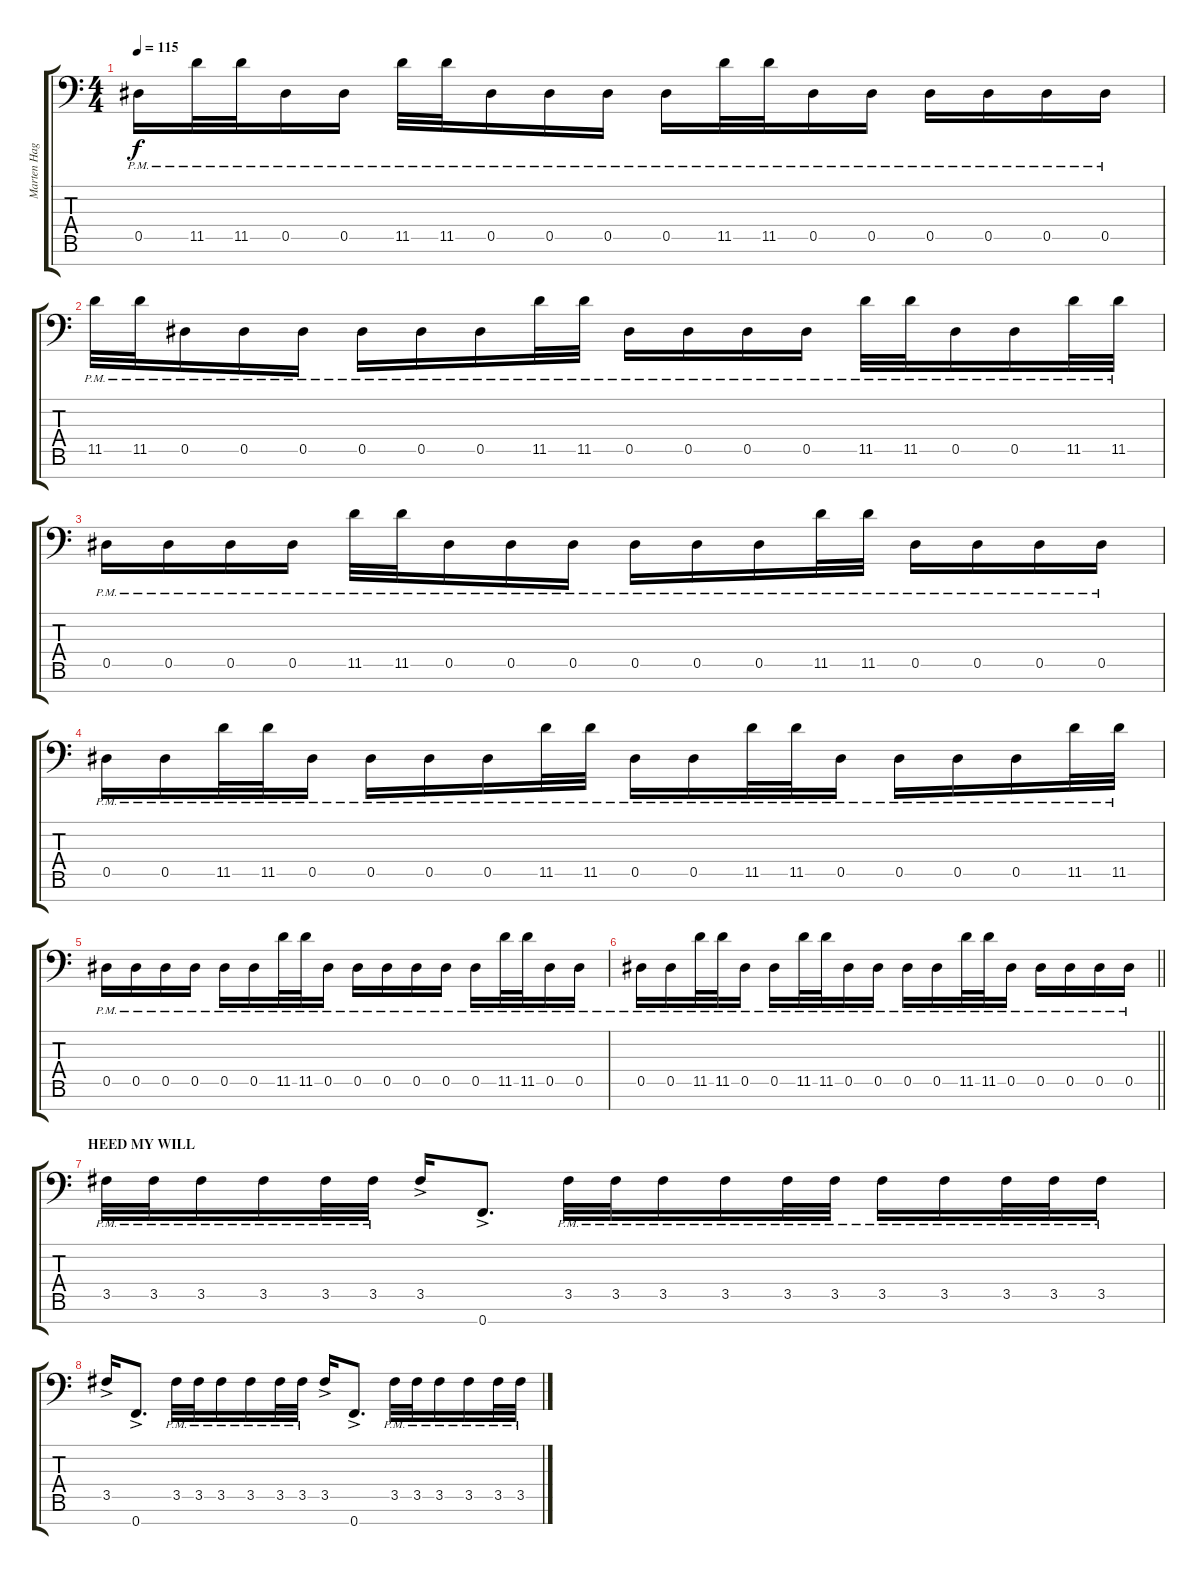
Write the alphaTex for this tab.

\track ("Marten Hagstrom (Guitar 2)" "Marten Hag") {instrument overdrivenguitar}
\staff {score tabs}
\tuning (Bb3 F3 Db3 Ab2 Eb2 Bb1 F1) {hide}
\ts (4 4)
\tempo 115
\clef f4
\ks c
0.5{pm}.16{dy f} 11.5{pm}.32 11.5{pm}.32 0.5{pm}.16 0.5{pm}.16 11.5{pm}.32 11.5{pm}.32 0.5{pm}.16 0.5{pm}.16 0.5{pm}.16 0.5{pm}.16 11.5{pm}.32 11.5{pm}.32 0.5{pm}.16 0.5{pm}.16 0.5{pm}.16 0.5{pm}.16 0.5{pm}.16 0.5{pm}.16 |
11.5{pm}.32 11.5{pm}.32 0.5{pm}.16 0.5{pm}.16 0.5{pm}.16 0.5{pm}.16 0.5{pm}.16 0.5{pm}.16 11.5{pm}.32 11.5{pm}.32 0.5{pm}.16 0.5{pm}.16 0.5{pm}.16 0.5{pm}.16 11.5{pm}.32 11.5{pm}.32 0.5{pm}.16 0.5{pm}.16 11.5{pm}.32 11.5{pm}.32 |
0.5{pm}.16 0.5{pm}.16 0.5{pm}.16 0.5{pm}.16 11.5{pm}.32 11.5{pm}.32 0.5{pm}.16 0.5{pm}.16 0.5{pm}.16 0.5{pm}.16 0.5{pm}.16 0.5{pm}.16 11.5{pm}.32 11.5{pm}.32 0.5{pm}.16 0.5{pm}.16 0.5{pm}.16 0.5{pm}.16 |
0.5{pm}.16 0.5{pm}.16 11.5{pm}.32 11.5{pm}.32 0.5{pm}.16 0.5{pm}.16 0.5{pm}.16 0.5{pm}.16 11.5{pm}.32 11.5{pm}.32 0.5{pm}.16 0.5{pm}.16 11.5{pm}.32 11.5{pm}.32 0.5{pm}.16 0.5{pm}.16 0.5{pm}.16 0.5{pm}.16 11.5{pm}.32 11.5{pm}.32 |
0.5{pm}.16 0.5{pm}.16 0.5{pm}.16 0.5{pm}.16 0.5{pm}.16 0.5{pm}.16 11.5{pm}.32 11.5{pm}.32 0.5{pm}.16 0.5{pm}.16 0.5{pm}.16 0.5{pm}.16 0.5{pm}.16 0.5{pm}.16 11.5{pm}.32 11.5{pm}.32 0.5{pm}.16 0.5{pm}.16 |
\barLineRight lightlight
0.5{pm}.16 0.5{pm}.16 11.5{pm}.32 11.5{pm}.32 0.5{pm}.16 0.5{pm}.16 11.5{pm}.32 11.5{pm}.32 0.5{pm}.16 0.5{pm}.16 0.5{pm}.16 0.5{pm}.16 11.5{pm}.32 11.5{pm}.32 0.5{pm}.16 0.5{pm}.16 0.5{pm}.16 0.5{pm}.16 0.5{pm}.16 |
\section ("" "HEED MY WILL")
3.5{pm}.32 3.5{pm}.32 3.5{pm}.16 3.5{pm}.16 3.5{pm}.32 3.5{pm}.32 3.5{ac}.16 0.7{ac}.8{d} 3.5{pm}.32 3.5{pm}.32 3.5{pm}.16 3.5{pm}.16 3.5{pm}.32 3.5{pm}.32 3.5{pm}.16 3.5{pm}.16 3.5{pm}.32 3.5{pm}.32 3.5{pm}.16 |
3.5{ac}.16 0.7{ac}.8{d} 3.5{pm}.32 3.5{pm}.32 3.5{pm}.16 3.5{pm}.16 3.5{pm}.32 3.5{pm}.32 3.5{ac}.16 0.7{ac}.8{d} 3.5{pm}.32 3.5{pm}.32 3.5{pm}.16 3.5{pm}.16 3.5{pm}.32 3.5{pm}.32
